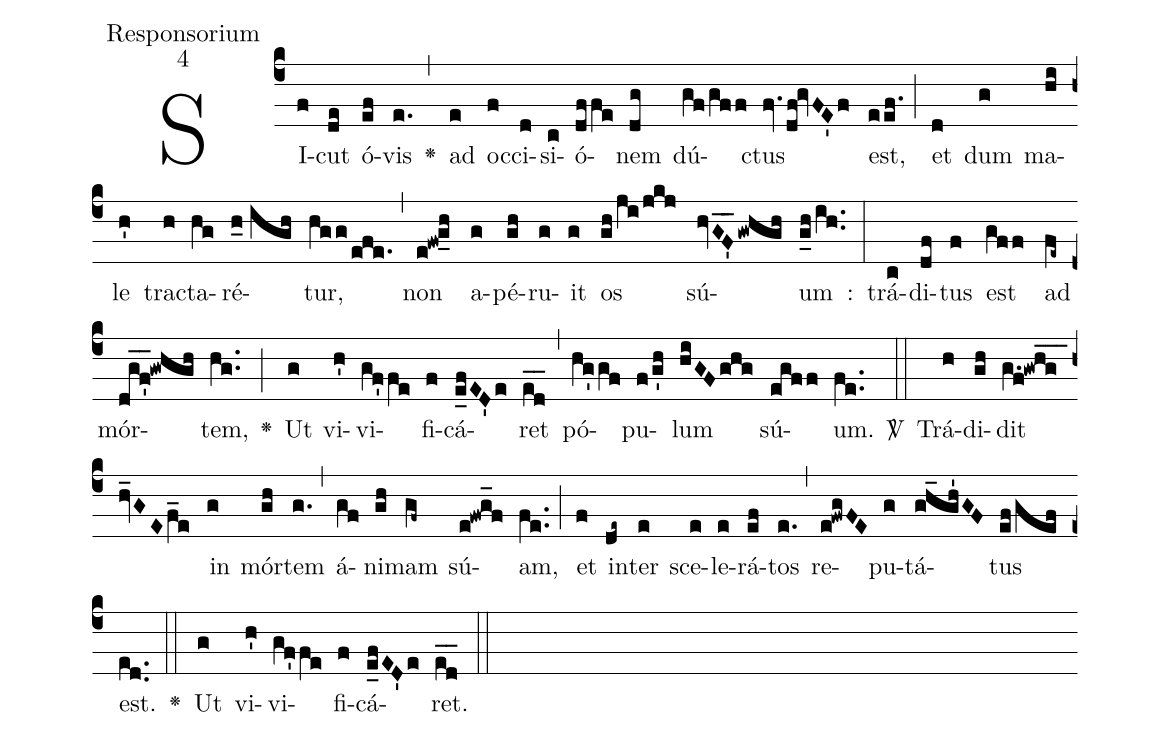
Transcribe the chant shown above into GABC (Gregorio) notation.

office-part: Responsorium;
mode: 4;
%%
(c4) SI(f)cut(de) ó(ef)vis(e.) <v>\greheightstar</v>(,) ad(e) oc(f)ci(d)si(c)ó(dffe)nem(dg) dú(gf/gff)ctus(fv./df!gvFE'f) est,(eef.) (;) et(d) dum(g) ma(hi)le(h') tra(h)cta(hg)ré(h_0//igh)tur,(hgg/efe.) (,) non(e!fw!g_h) a(g)pé(gh)ru(g)it(g) os(gh/ji/jkj) sú(hvGF'__/gwhgh)um(g_h/ih..) :(:) trá(c)di(df)tus(f) est(gff) ad(fe~) mór(dgf'__!gwhgh)tem,(hg..) <v>\greheightstar</v>(;) Ut(g) vi(h')vi(gf'fe)fi(f)cá(e_fED'e)ret(ed__) (,) pó(hg'gf)pu(f/g'h)lum(hiGF/ghg) sú(egff)um.(fe..) <sp>V/</sp>(::) Trá(h)di(gh)dit(g.f!gwh_g_/hv_GE/f_e) in(g) mór(gh)tem(g.) (,) á(gf)ni(gh)mam(gf~) sú(e!fwg_f)am,(fe..) (;) et(f) in(de~)ter(e) sce(e)le(e)rá(ef)tos(e.) (,) re(e!fwgFE)pu(g)tá(gh_gh'GF)tus(ef/gef) est.(ed..) <v>\greheightstar</v>(::) Ut(g) vi(h')vi(gf'fe)fi(f)cá(e_fED'e)ret.(ed__) (::)
